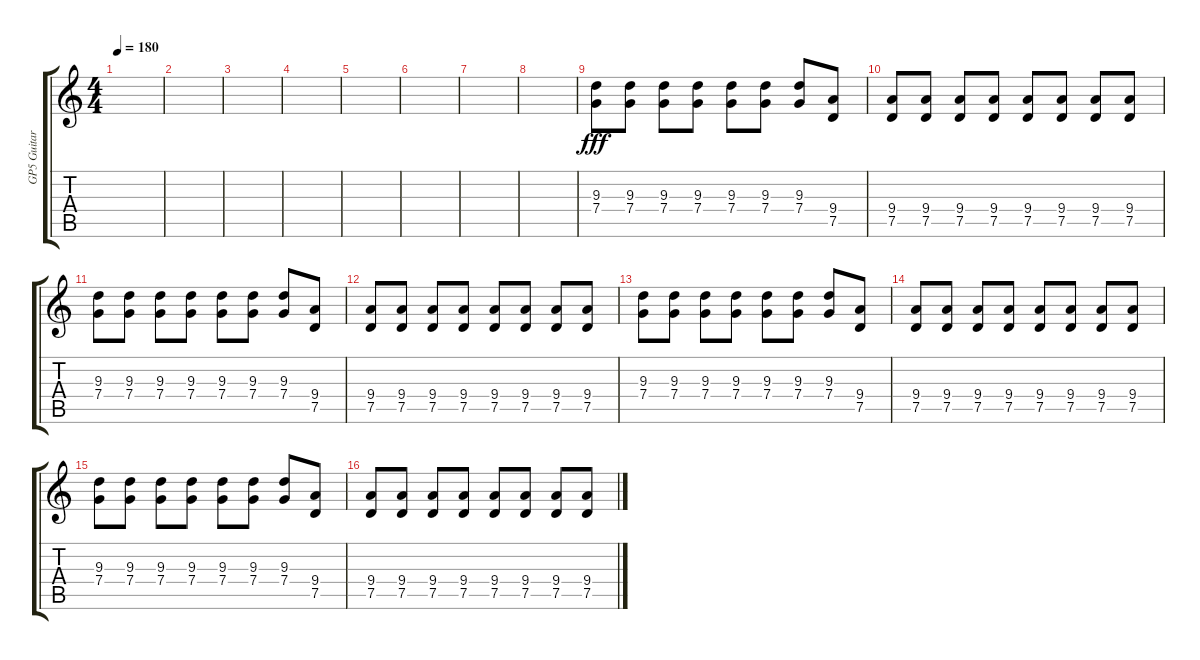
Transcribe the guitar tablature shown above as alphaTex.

\track ("GP5 Guitar" "GP5 Guitar") {instrument distortionguitar}
\staff {score tabs}
\tuning (D4 A3 F3 C3 G2 D2) {hide}
\ts (4 4)
\tempo 180
\clef g2
\ks c
|
|
|
|
|
|
|
|
(9.3 7.4).8{dy fff} (9.3 7.4).8 (9.3 7.4).8 (9.3 7.4).8 (9.3 7.4).8 (9.3 7.4).8 (9.3 7.4).8 (9.4 7.5).8 |
(9.4 7.5).8 (9.4 7.5).8 (9.4 7.5).8 (9.4 7.5).8 (9.4 7.5).8 (9.4 7.5).8 (9.4 7.5).8 (9.4 7.5).8 |
(9.3 7.4).8 (9.3 7.4).8 (9.3 7.4).8 (9.3 7.4).8 (9.3 7.4).8 (9.3 7.4).8 (9.3 7.4).8 (9.4 7.5).8 |
(9.4 7.5).8 (9.4 7.5).8 (9.4 7.5).8 (9.4 7.5).8 (9.4 7.5).8 (9.4 7.5).8 (9.4 7.5).8 (9.4 7.5).8 |
(9.3 7.4).8 (9.3 7.4).8 (9.3 7.4).8 (9.3 7.4).8 (9.3 7.4).8 (9.3 7.4).8 (9.3 7.4).8 (9.4 7.5).8 |
(9.4 7.5).8 (9.4 7.5).8 (9.4 7.5).8 (9.4 7.5).8 (9.4 7.5).8 (9.4 7.5).8 (9.4 7.5).8 (9.4 7.5).8 |
(9.3 7.4).8 (9.3 7.4).8 (9.3 7.4).8 (9.3 7.4).8 (9.3 7.4).8 (9.3 7.4).8 (9.3 7.4).8 (9.4 7.5).8 |
(9.4 7.5).8 (9.4 7.5).8 (9.4 7.5).8 (9.4 7.5).8 (9.4 7.5).8 (9.4 7.5).8 (9.4 7.5).8 (9.4 7.5).8
